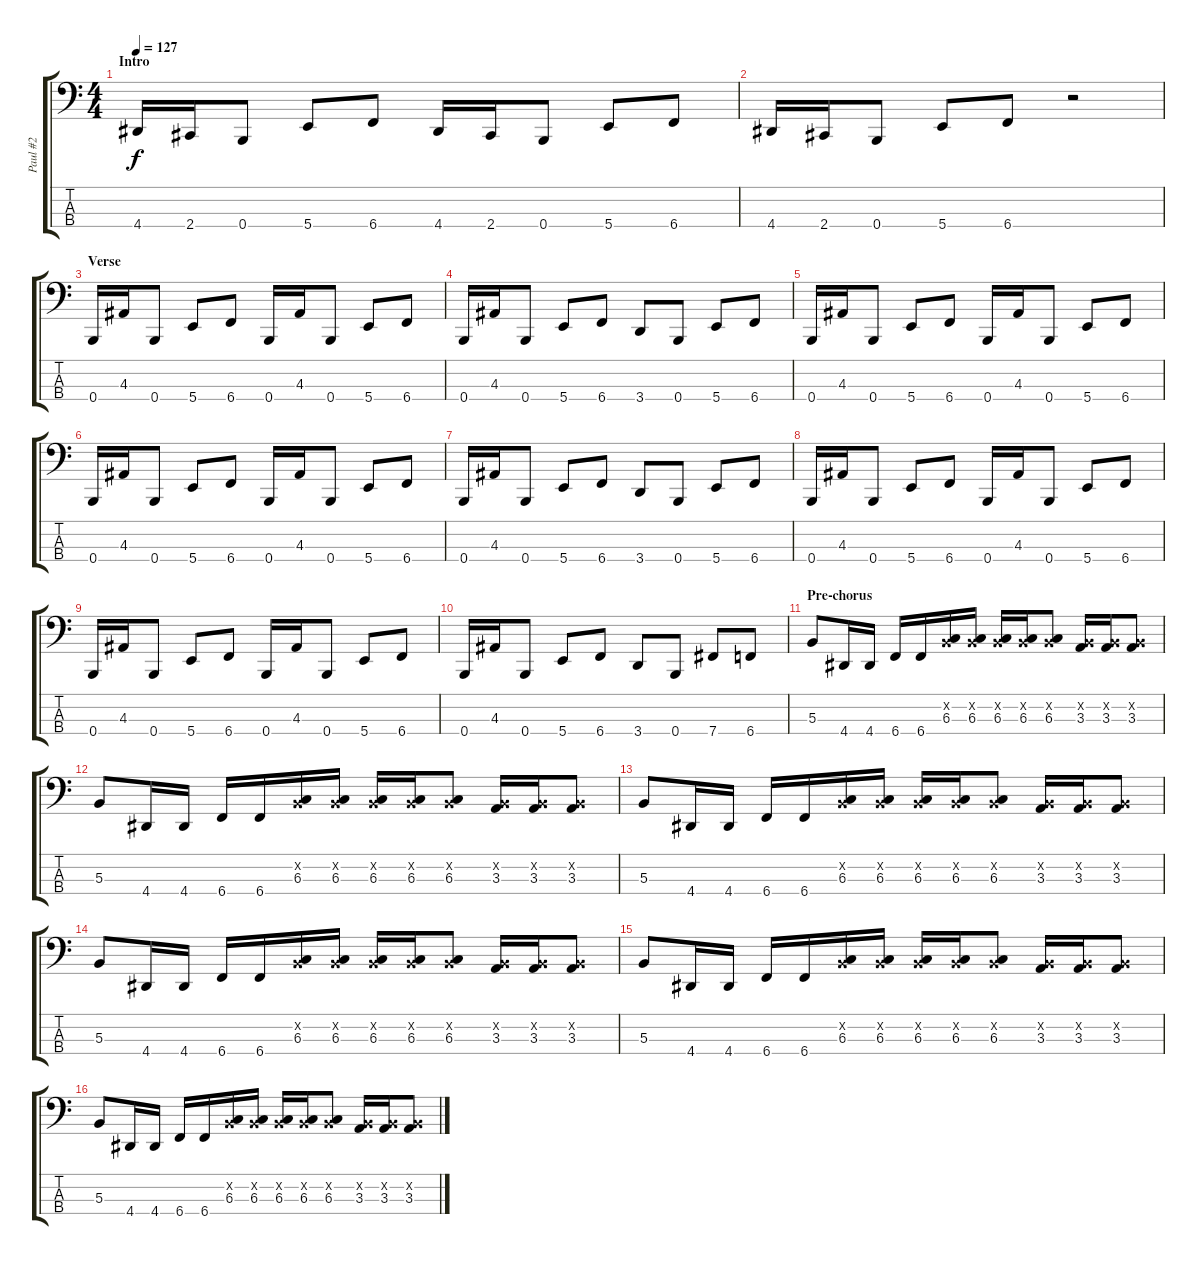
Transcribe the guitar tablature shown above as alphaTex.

\track ("Paul #2" "Paul #2") {instrument electricbasspick}
\staff {score tabs}
\tuning (E2 B1 Gb1 B0) {hide}
\ts (4 4)
\section ("" "Intro")
\tempo 127
\clef f4
\ks c
4.4.16{dy f instrument electricbasspick} 2.4.16 0.4.8 5.4.8 6.4.8 4.4.16 2.4.16 0.4.8 5.4.8 6.4.8 |
4.4.16 2.4.16 0.4.8 5.4.8 6.4.8 r.2 |
\section ("" "Verse")
0.4.16 4.3.16 0.4.8 5.4.8 6.4.8 0.4.16 4.3.16 0.4.8 5.4.8 6.4.8 |
0.4.16 4.3.16 0.4.8 5.4.8 6.4.8 3.4.8 0.4.8 5.4.8 6.4.8 |
0.4.16 4.3.16 0.4.8 5.4.8 6.4.8 0.4.16 4.3.16 0.4.8 5.4.8 6.4.8 |
0.4.16 4.3.16 0.4.8 5.4.8 6.4.8 0.4.16 4.3.16 0.4.8 5.4.8 6.4.8 |
0.4.16 4.3.16 0.4.8 5.4.8 6.4.8 3.4.8 0.4.8 5.4.8 6.4.8 |
0.4.16 4.3.16 0.4.8 5.4.8 6.4.8 0.4.16 4.3.16 0.4.8 5.4.8 6.4.8 |
0.4.16 4.3.16 0.4.8 5.4.8 6.4.8 0.4.16 4.3.16 0.4.8 5.4.8 6.4.8 |
0.4.16 4.3.16 0.4.8 5.4.8 6.4.8 3.4.8 0.4.8 7.4.8 6.4.8 |
\section ("" "Pre-chorus")
5.3.8 4.4.16 4.4.16 6.4.16 6.4.16 (0.2{x} 6.3).16 (0.2{x} 6.3).16 (0.2{x} 6.3).16 (0.2{x} 6.3).16 (0.2{x} 6.3).8 (0.2{x} 3.3).16 (0.2{x} 3.3).16 (0.2{x} 3.3).8 |
5.3.8 4.4.16 4.4.16 6.4.16 6.4.16 (0.2{x} 6.3).16 (0.2{x} 6.3).16 (0.2{x} 6.3).16 (0.2{x} 6.3).16 (0.2{x} 6.3).8 (0.2{x} 3.3).16 (0.2{x} 3.3).16 (0.2{x} 3.3).8 |
5.3.8 4.4.16 4.4.16 6.4.16 6.4.16 (0.2{x} 6.3).16 (0.2{x} 6.3).16 (0.2{x} 6.3).16 (0.2{x} 6.3).16 (0.2{x} 6.3).8 (0.2{x} 3.3).16 (0.2{x} 3.3).16 (0.2{x} 3.3).8 |
5.3.8 4.4.16 4.4.16 6.4.16 6.4.16 (0.2{x} 6.3).16 (0.2{x} 6.3).16 (0.2{x} 6.3).16 (0.2{x} 6.3).16 (0.2{x} 6.3).8 (0.2{x} 3.3).16 (0.2{x} 3.3).16 (0.2{x} 3.3).8 |
5.3.8 4.4.16 4.4.16 6.4.16 6.4.16 (0.2{x} 6.3).16 (0.2{x} 6.3).16 (0.2{x} 6.3).16 (0.2{x} 6.3).16 (0.2{x} 6.3).8 (0.2{x} 3.3).16 (0.2{x} 3.3).16 (0.2{x} 3.3).8 |
5.3.8 4.4.16 4.4.16 6.4.16 6.4.16 (0.2{x} 6.3).16 (0.2{x} 6.3).16 (0.2{x} 6.3).16 (0.2{x} 6.3).16 (0.2{x} 6.3).8 (0.2{x} 3.3).16 (0.2{x} 3.3).16 (0.2{x} 3.3).8
